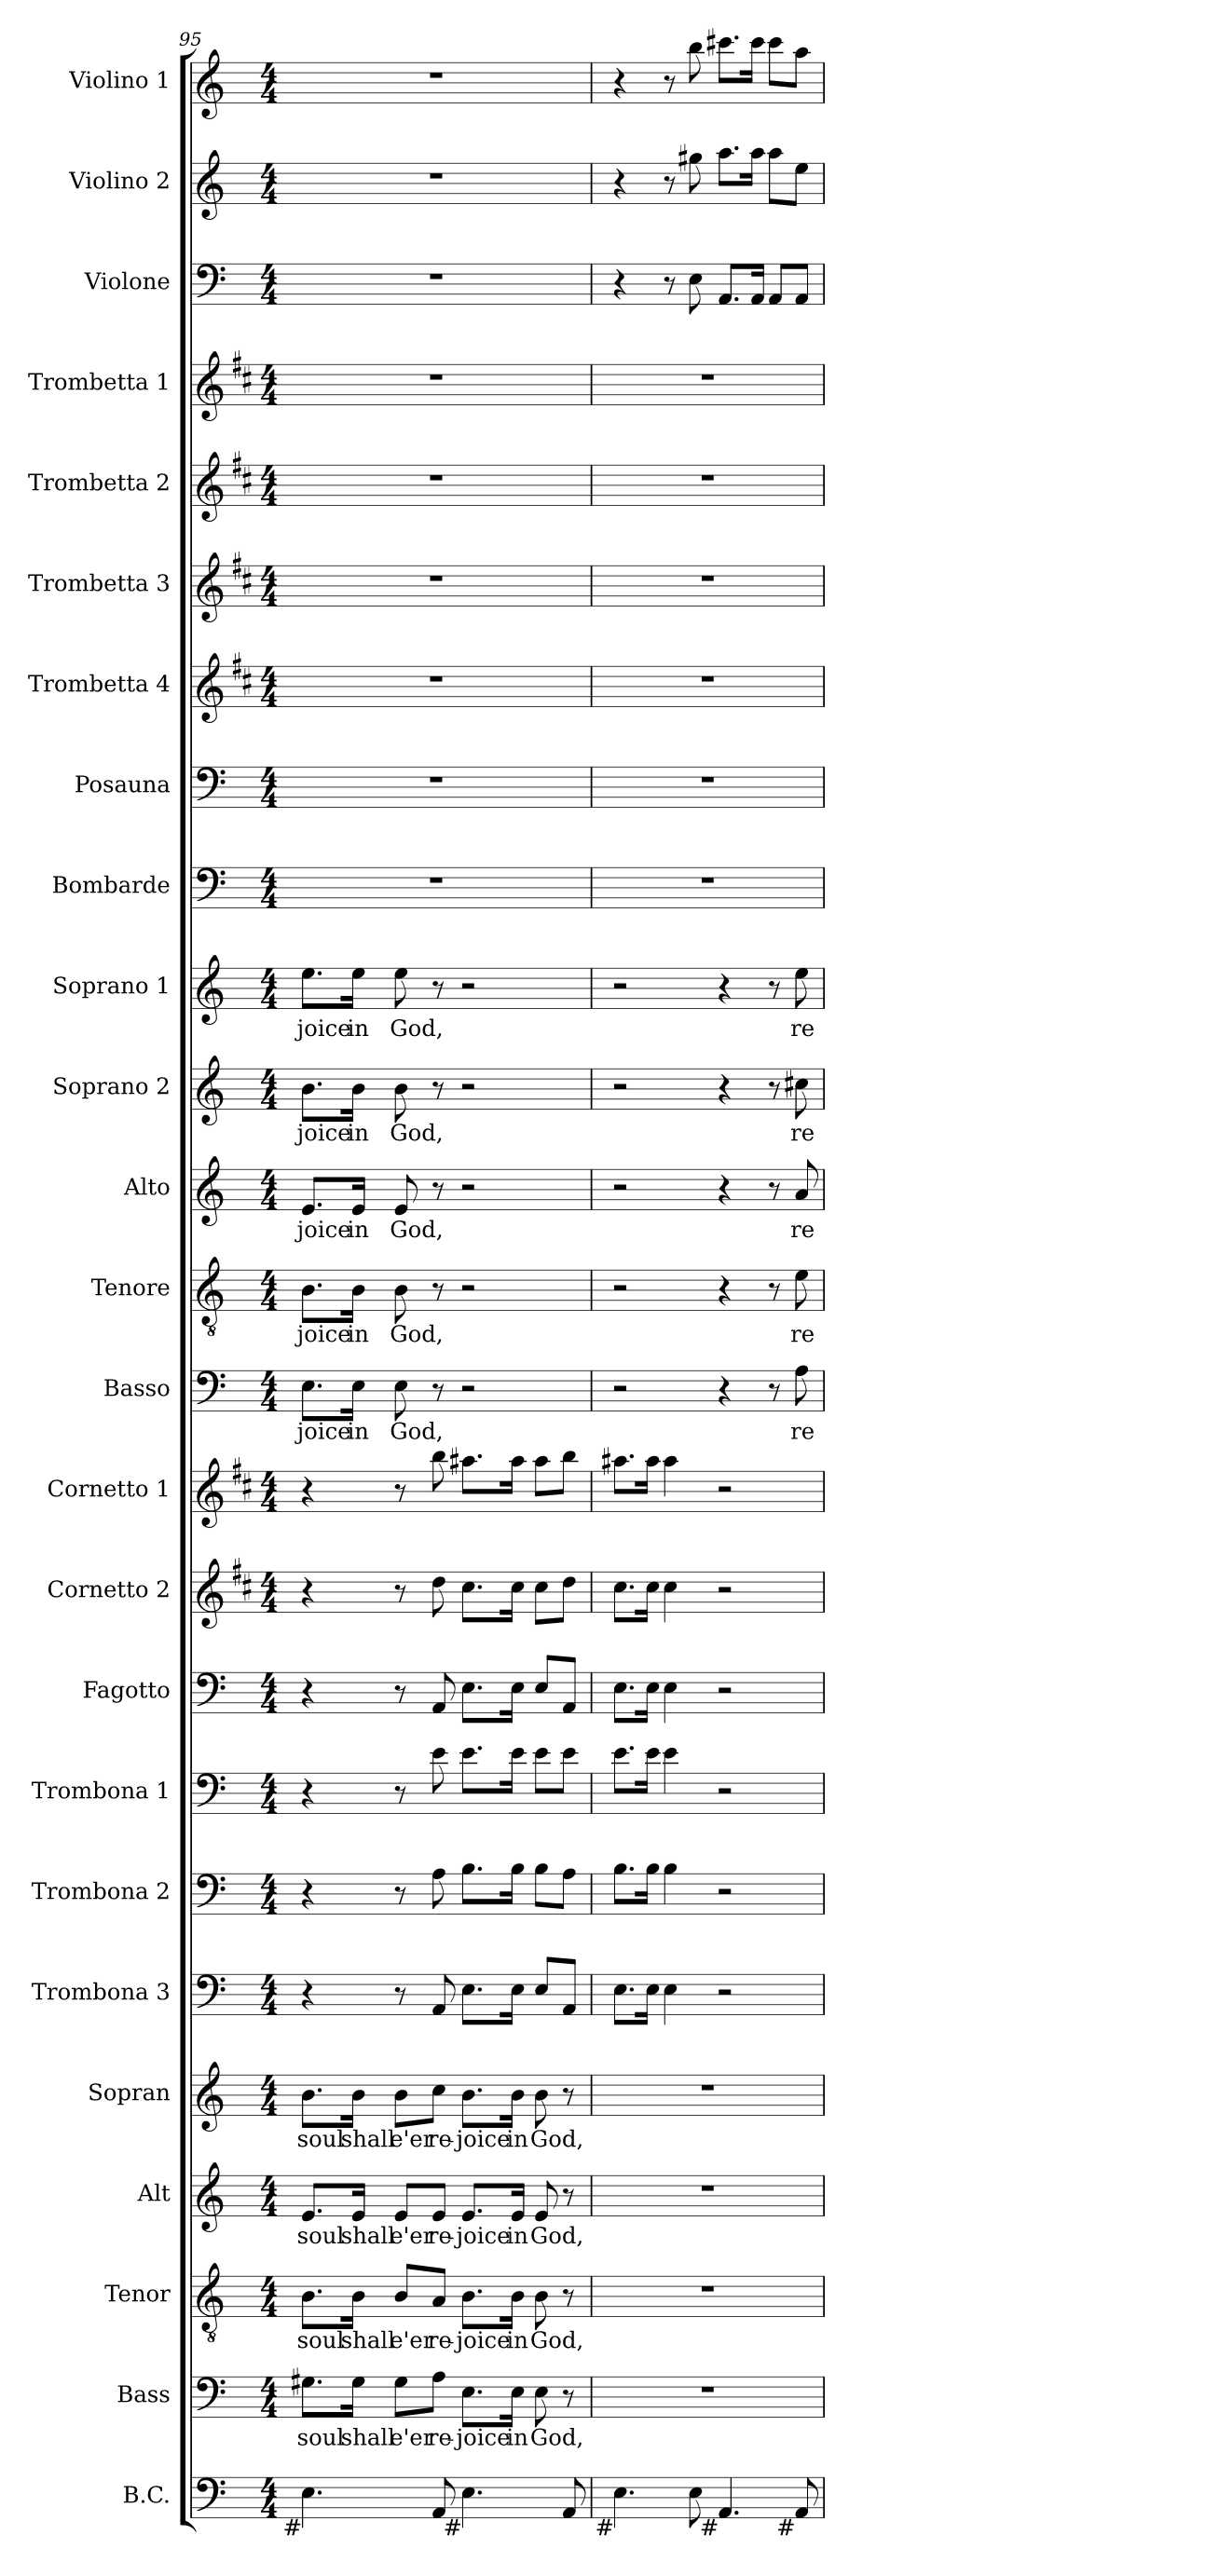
**kern	**kern	**text	**kern	**text	**kern	**text	**kern	**text	**kern	**kern	**kern	**kern	**kern	**kern	**kern	**text	**kern	**text	**kern	**text	**kern	**text	**kern	**text	**kern	**kern	**kern	**kern	**kern	**kern	**kern	**kern	**kern
*part25	*part24	*part24	*part23	*part23	*part22	*part22	*part21	*part21	*part20	*part19	*part18	*part17	*part16	*part15	*part14	*part14	*part13	*part13	*part12	*part12	*part11	*part11	*part10	*part10	*part9	*part8	*part7	*part6	*part5	*part4	*part3	*part2	*part1
*staff25	*staff24	*staff24	*staff23	*staff23	*staff22	*staff22	*staff21	*staff21	*staff20	*staff19	*staff18	*staff17	*staff16	*staff15	*staff14	*staff14	*staff13	*staff13	*staff12	*staff12	*staff11	*staff11	*staff10	*staff10	*staff9	*staff8	*staff7	*staff6	*staff5	*staff4	*staff3	*staff2	*staff1
*I"B.C.	*I"Bass	*	*I"Tenor	*	*I"Alt	*	*I"Sopran	*	*I"Trombona 3	*I"Trombona 2	*I"Trombona 1	*I"Fagotto	*I"Cornetto 2	*I"Cornetto 1	*I"Basso	*	*I"Tenore	*	*I"Alto	*	*I"Soprano 2	*	*I"Soprano 1	*	*I"Bombarde	*I"Posauna	*I"Trombetta 4	*I"Trombetta 3	*I"Trombetta 2	*I"Trombetta 1	*I"Violone	*I"Violino 2	*I"Violino 1
*I'B.C.	*I'B.	*	*I'T.	*	*I'A.	*	*I'S.	*	*I'Tbn. 2	*I'Tbn. 2	*I'Tbn. 1	*I'Fag.	*I'Cor. 2	*I'Cor. 1	*I'B.	*	*I'T.	*	*I'A.	*	*I'S.	*	*I'S.	*	*	*	*	*	*	*	*	*I'Vl. 2	*I'Vl. 1
*clefF4	*clefF4	*	*clefGv2	*	*clefG2	*	*clefG2	*	*clefF4	*clefF4	*clefF4	*clefF4	*clefG2	*clefG2	*clefF4	*	*clefGv2	*	*clefG2	*	*clefG2	*	*clefG2	*	*clefF4	*clefF4	*clefG2	*clefG2	*clefG2	*clefG2	*clefF4	*clefG2	*clefG2
*	*	*	*ITrd7c12	*	*	*	*	*	*	*	*	*	*ITrd1c2	*ITrd1c2	*	*	*ITrd7c12	*	*	*	*	*	*	*	*	*	*ITrd1c2	*ITrd1c2	*ITrd1c2	*ITrd1c2	*	*	*
*k[]	*k[]	*	*k[]	*	*k[]	*	*k[]	*	*k[]	*k[]	*k[]	*k[]	*k[]	*k[]	*k[]	*	*k[]	*	*k[]	*	*k[]	*	*k[]	*	*k[]	*k[]	*k[]	*k[]	*k[]	*k[]	*k[]	*k[]	*k[]
*C:	*C:	*	*C:	*	*C:	*	*C:	*	*C:	*C:	*C:	*C:	*C:	*C:	*C:	*	*C:	*	*C:	*	*C:	*	*C:	*	*C:	*C:	*C:	*C:	*C:	*C:	*C:	*C:	*C:
*M4/4	*M4/4	*	*M4/4	*	*M4/4	*	*M4/4	*	*M4/4	*M4/4	*M4/4	*M4/4	*M4/4	*M4/4	*M4/4	*	*M4/4	*	*M4/4	*	*M4/4	*	*M4/4	*	*M4/4	*M4/4	*M4/4	*M4/4	*M4/4	*M4/4	*M4/4	*M4/4	*M4/4
=95	=95	=95	=95	=95	=95	=95	=95	=95	=95	=95	=95	=95	=95	=95	=95	=95	=95	=95	=95	=95	=95	=95	=95	=95	=95	=95	=95	=95	=95	=95	=95	=95	=95
!	!	!LO:LY:b:color=#000000	!	!	!	!	!	!	!	!	!	!	!	!	!	!	!	!	!	!	!	!	!	!	!	!	!	!	!	!	!	!	!
!	!	!	!	!LO:LY:b:color=#000000	!	!	!	!	!	!	!	!	!	!	!	!	!	!	!	!	!	!	!	!	!	!	!	!	!	!	!	!	!
!	!	!	!	!	!	!LO:LY:b:color=#000000	!	!	!	!	!	!	!	!	!	!	!	!	!	!	!	!	!	!	!	!	!	!	!	!	!	!	!
!	!	!	!	!	!	!	!	!LO:LY:b:color=#000000	!	!	!	!	!	!	!	!	!	!	!	!	!	!	!	!	!	!	!	!	!	!	!	!	!
!	!	!	!	!	!	!	!	!	!	!	!	!	!	!	!	!LO:LY:b:color=#000000	!	!	!	!	!	!	!	!	!	!	!	!	!	!	!	!	!
!	!	!	!	!	!	!	!	!	!	!	!	!	!	!	!	!	!	!LO:LY:b:color=#000000	!	!	!	!	!	!	!	!	!	!	!	!	!	!	!
!	!	!	!	!	!	!	!	!	!	!	!	!	!	!	!	!	!	!	!	!LO:LY:b:color=#000000	!	!	!	!	!	!	!	!	!	!	!	!	!
!	!	!	!	!	!	!	!	!	!	!	!	!	!	!	!	!	!	!	!	!	!	!LO:LY:b:color=#000000	!	!	!	!	!	!	!	!	!	!	!
!LO:TX:b:rj:t=#	!	!	!	!	!	!	!	!	!	!	!	!	!	!	!	!	!	!	!	!	!	!	!	!	!	!	!	!	!	!	!	!	!
!	!	!	!	!	!	!	!	!	!	!	!	!	!	!	!	!	!	!	!	!	!	!	!	!LO:LY:b:color=#000000	!	!	!	!	!	!	!	!	!
4.Ei\	8.G#Xi\L	soul	8.BBi\L	soul	8.ei/L	soul	8.bi\L	soul	4r	4r	4r	4r	4r	4r	8.Ei\L	-joice	8.BBi\L	-joice	8.ei/L	-joice	8.bi\L	-joice	8.eei\L	-joice	1r	1r	1r	1r	1r	1r	1r	1r	1r
!	!	!LO:LY:b:color=#000000	!	!	!	!	!	!	!	!	!	!	!	!	!	!	!	!	!	!	!	!	!	!	!	!	!	!	!	!	!	!	!
!	!	!	!	!LO:LY:b:color=#000000	!	!	!	!	!	!	!	!	!	!	!	!	!	!	!	!	!	!	!	!	!	!	!	!	!	!	!	!	!
!	!	!	!	!	!	!LO:LY:b:color=#000000	!	!	!	!	!	!	!	!	!	!	!	!	!	!	!	!	!	!	!	!	!	!	!	!	!	!	!
!	!	!	!	!	!	!	!	!LO:LY:b:color=#000000	!	!	!	!	!	!	!	!	!	!	!	!	!	!	!	!	!	!	!	!	!	!	!	!	!
!	!	!	!	!	!	!	!	!	!	!	!	!	!	!	!	!LO:LY:b:color=#000000	!	!	!	!	!	!	!	!	!	!	!	!	!	!	!	!	!
!	!	!	!	!	!	!	!	!	!	!	!	!	!	!	!	!	!	!LO:LY:b:color=#000000	!	!	!	!	!	!	!	!	!	!	!	!	!	!	!
!	!	!	!	!	!	!	!	!	!	!	!	!	!	!	!	!	!	!	!	!LO:LY:b:color=#000000	!	!	!	!	!	!	!	!	!	!	!	!	!
!	!	!	!	!	!	!	!	!	!	!	!	!	!	!	!	!	!	!	!	!	!	!LO:LY:b:color=#000000	!	!	!	!	!	!	!	!	!	!	!
!	!	!	!	!	!	!	!	!	!	!	!	!	!	!	!	!	!	!	!	!	!	!	!	!LO:LY:b:color=#000000	!	!	!	!	!	!	!	!	!
.	16G#i\Jk	shall	16BBi\Jk	shall	16ei/Jk	shall	16bi\Jk	shall	.	.	.	.	.	.	16Ei\Jk	in	16BBi\Jk	in	16ei/Jk	in	16bi\Jk	in	16eei\Jk	in	.	.	.	.	.	.	.	.	.
!	!	!LO:LY:b:color=#000000	!	!	!	!	!	!	!	!	!	!	!	!	!	!	!	!	!	!	!	!	!	!	!	!	!	!	!	!	!	!	!
!	!	!	!	!LO:LY:b:color=#000000	!	!	!	!	!	!	!	!	!	!	!	!	!	!	!	!	!	!	!	!	!	!	!	!	!	!	!	!	!
!	!	!	!	!	!	!LO:LY:b:color=#000000	!	!	!	!	!	!	!	!	!	!	!	!	!	!	!	!	!	!	!	!	!	!	!	!	!	!	!
!	!	!	!	!	!	!	!	!LO:LY:b:color=#000000	!	!	!	!	!	!	!	!	!	!	!	!	!	!	!	!	!	!	!	!	!	!	!	!	!
!	!	!	!	!	!	!	!	!	!	!	!	!	!	!	!	!LO:LY:b:color=#000000	!	!	!	!	!	!	!	!	!	!	!	!	!	!	!	!	!
!	!	!	!	!	!	!	!	!	!	!	!	!	!	!	!	!	!	!LO:LY:b:color=#000000	!	!	!	!	!	!	!	!	!	!	!	!	!	!	!
!	!	!	!	!	!	!	!	!	!	!	!	!	!	!	!	!	!	!	!	!LO:LY:b:color=#000000	!	!	!	!	!	!	!	!	!	!	!	!	!
!	!	!	!	!	!	!	!	!	!	!	!	!	!	!	!	!	!	!	!	!	!	!LO:LY:b:color=#000000	!	!	!	!	!	!	!	!	!	!	!
!	!	!	!	!	!	!	!	!	!	!	!	!	!	!	!	!	!	!	!	!	!	!	!	!LO:LY:b:color=#000000	!	!	!	!	!	!	!	!	!
.	8G#i\L	e'er	8BBi/L	e'er	8ei/L	e'er	8bi\L	e'er	8r	8r	8r	8r	8r	8r	8Ei\	God,	8BBi\	God,	8ei/	God,	8bi\	God,	8eei\	God,	.	.	.	.	.	.	.	.	.
!	!	!LO:LY:b:color=#000000	!	!	!	!	!	!	!	!	!	!	!	!	!	!	!	!	!	!	!	!	!	!	!	!	!	!	!	!	!	!	!
!	!	!	!	!LO:LY:b:color=#000000	!	!	!	!	!	!	!	!	!	!	!	!	!	!	!	!	!	!	!	!	!	!	!	!	!	!	!	!	!
!	!	!	!	!	!	!LO:LY:b:color=#000000	!	!	!	!	!	!	!	!	!	!	!	!	!	!	!	!	!	!	!	!	!	!	!	!	!	!	!
!	!	!	!	!	!	!	!	!LO:LY:b:color=#000000	!	!	!	!	!	!	!	!	!	!	!	!	!	!	!	!	!	!	!	!	!	!	!	!	!
8AAi/	8Ai\J	re-	8AAi/J	re-	8ei/J	re-	8cci\J	re-	8AAi/	8Ai\	8ei\	8AAi/	8cci\	8aai\	8r	.	8r	.	8r	.	8r	.	8r	.	.	.	.	.	.	.	.	.	.
!	!	!LO:LY:b:color=#000000	!	!	!	!	!	!	!	!	!	!	!	!	!	!	!	!	!	!	!	!	!	!	!	!	!	!	!	!	!	!	!
!	!	!	!	!LO:LY:b:color=#000000	!	!	!	!	!	!	!	!	!	!	!	!	!	!	!	!	!	!	!	!	!	!	!	!	!	!	!	!	!
!	!	!	!	!	!	!LO:LY:b:color=#000000	!	!	!	!	!	!	!	!	!	!	!	!	!	!	!	!	!	!	!	!	!	!	!	!	!	!	!
!LO:TX:b:rj:t=#	!	!	!	!	!	!	!	!	!	!	!	!	!	!	!	!	!	!	!	!	!	!	!	!	!	!	!	!	!	!	!	!	!
!	!	!	!	!	!	!	!	!LO:LY:b:color=#000000	!	!	!	!	!	!	!	!	!	!	!	!	!	!	!	!	!	!	!	!	!	!	!	!	!
4.Ei\	8.Ei\L	-joice	8.BBi\L	-joice	8.ei/L	-joice	8.bi\L	-joice	8.Ei\L	8.Bi\L	8.ei\L	8.Ei\L	8.bi\L	8.gg#Xi\L	2r	.	2r	.	2r	.	2r	.	2r	.	.	.	.	.	.	.	.	.	.
!	!	!LO:LY:b:color=#000000	!	!	!	!	!	!	!	!	!	!	!	!	!	!	!	!	!	!	!	!	!	!	!	!	!	!	!	!	!	!	!
!	!	!	!	!LO:LY:b:color=#000000	!	!	!	!	!	!	!	!	!	!	!	!	!	!	!	!	!	!	!	!	!	!	!	!	!	!	!	!	!
!	!	!	!	!	!	!LO:LY:b:color=#000000	!	!	!	!	!	!	!	!	!	!	!	!	!	!	!	!	!	!	!	!	!	!	!	!	!	!	!
!	!	!	!	!	!	!	!	!LO:LY:b:color=#000000	!	!	!	!	!	!	!	!	!	!	!	!	!	!	!	!	!	!	!	!	!	!	!	!	!
.	16Ei\Jk	in	16BBi\Jk	in	16ei/Jk	in	16bi\Jk	in	16Ei\Jk	16Bi\Jk	16ei\Jk	16Ei\Jk	16bi\Jk	16gg#i\Jk	.	.	.	.	.	.	.	.	.	.	.	.	.	.	.	.	.	.	.
!	!	!LO:LY:b:color=#000000	!	!	!	!	!	!	!	!	!	!	!	!	!	!	!	!	!	!	!	!	!	!	!	!	!	!	!	!	!	!	!
!	!	!	!	!LO:LY:b:color=#000000	!	!	!	!	!	!	!	!	!	!	!	!	!	!	!	!	!	!	!	!	!	!	!	!	!	!	!	!	!
!	!	!	!	!	!	!LO:LY:b:color=#000000	!	!	!	!	!	!	!	!	!	!	!	!	!	!	!	!	!	!	!	!	!	!	!	!	!	!	!
!	!	!	!	!	!	!	!	!LO:LY:b:color=#000000	!	!	!	!	!	!	!	!	!	!	!	!	!	!	!	!	!	!	!	!	!	!	!	!	!
.	8Ei\	God,	8BBi\	God,	8ei/	God,	8bi\	God,	8Ei/L	8Bi\L	8ei\L	8Ei/L	8bi\L	8gg#i\L	.	.	.	.	.	.	.	.	.	.	.	.	.	.	.	.	.	.	.
8AAi/	8r	.	8r	.	8r	.	8r	.	8AAi/J	8Ai\J	8ei\J	8AAi/J	8cci\J	8aai\J	.	.	.	.	.	.	.	.	.	.	.	.	.	.	.	.	.	.	.
=96	=96	=96	=96	=96	=96	=96	=96	=96	=96	=96	=96	=96	=96	=96	=96	=96	=96	=96	=96	=96	=96	=96	=96	=96	=96	=96	=96	=96	=96	=96	=96	=96	=96
!LO:TX:b:rj:t=#	!	!	!	!	!	!	!	!	!	!	!	!	!	!	!	!	!	!	!	!	!	!	!	!	!	!	!	!	!	!	!	!	!
4.Ei\	1r	.	1r	.	1r	.	1r	.	8.Ei\L	8.Bi\L	8.ei\L	8.Ei\L	8.bi\L	8.gg#Xi\L	2r	.	2r	.	2r	.	2r	.	2r	.	1r	1r	1r	1r	1r	1r	4r	4r	4r
.	.	.	.	.	.	.	.	.	16Ei\Jk	16Bi\Jk	16ei\Jk	16Ei\Jk	16bi\Jk	16gg#i\Jk	.	.	.	.	.	.	.	.	.	.	.	.	.	.	.	.	.	.	.
.	.	.	.	.	.	.	.	.	4Ei\	4Bi\	4ei\	4Ei\	4bi\	4gg#i\	.	.	.	.	.	.	.	.	.	.	.	.	.	.	.	.	8r	8r	8r
8Ei\	.	.	.	.	.	.	.	.	.	.	.	.	.	.	.	.	.	.	.	.	.	.	.	.	.	.	.	.	.	.	8Ei\	8gg#Xi\	8bbi\
!LO:TX:b:rj:t=#	!	!	!	!	!	!	!	!	!	!	!	!	!	!	!	!	!	!	!	!	!	!	!	!	!	!	!	!	!	!	!	!	!
4.AAi/	.	.	.	.	.	.	.	.	2r	2r	2r	2r	2r	2r	4r	.	4r	.	4r	.	4r	.	4r	.	.	.	.	.	.	.	8.AAi/L	8.aai\L	8.ccc#Xi\L
.	.	.	.	.	.	.	.	.	.	.	.	.	.	.	.	.	.	.	.	.	.	.	.	.	.	.	.	.	.	.	16AAi/Jk	16aai\Jk	16ccc#i\Jk
.	.	.	.	.	.	.	.	.	.	.	.	.	.	.	8r	.	8r	.	8r	.	8r	.	8r	.	.	.	.	.	.	.	8AAi/L	8aai\L	8ccc#i\L
!	!	!	!	!	!	!	!	!	!	!	!	!	!	!	!	!LO:LY:b:color=#000000	!	!	!	!	!	!	!	!	!	!	!	!	!	!	!	!	!
!	!	!	!	!	!	!	!	!	!	!	!	!	!	!	!	!	!	!LO:LY:b:color=#000000	!	!	!	!	!	!	!	!	!	!	!	!	!	!	!
!	!	!	!	!	!	!	!	!	!	!	!	!	!	!	!	!	!	!	!	!LO:LY:b:color=#000000	!	!	!	!	!	!	!	!	!	!	!	!	!
!	!	!	!	!	!	!	!	!	!	!	!	!	!	!	!	!	!	!	!	!	!	!LO:LY:b:color=#000000	!	!	!	!	!	!	!	!	!	!	!
!LO:TX:b:rj:t=#	!	!	!	!	!	!	!	!	!	!	!	!	!	!	!	!	!	!	!	!	!	!	!	!	!	!	!	!	!	!	!	!	!
!	!	!	!	!	!	!	!	!	!	!	!	!	!	!	!	!	!	!	!	!	!	!	!	!LO:LY:b:color=#000000	!	!	!	!	!	!	!	!	!
8AAi/	.	.	.	.	.	.	.	.	.	.	.	.	.	.	8Ai\	re-	8Ei\	re-	8ai/	re-	8cc#Xi\	re-	8eei\	re-	.	.	.	.	.	.	8AAi/J	8eei\J	8aai\J
=	=	=	=	=	=	=	=	=	=	=	=	=	=	=	=	=	=	=	=	=	=	=	=	=	=	=	=	=	=	=	=	=	=
*-	*-	*-	*-	*-	*-	*-	*-	*-	*-	*-	*-	*-	*-	*-	*-	*-	*-	*-	*-	*-	*-	*-	*-	*-	*-	*-	*-	*-	*-	*-	*-	*-	*-
